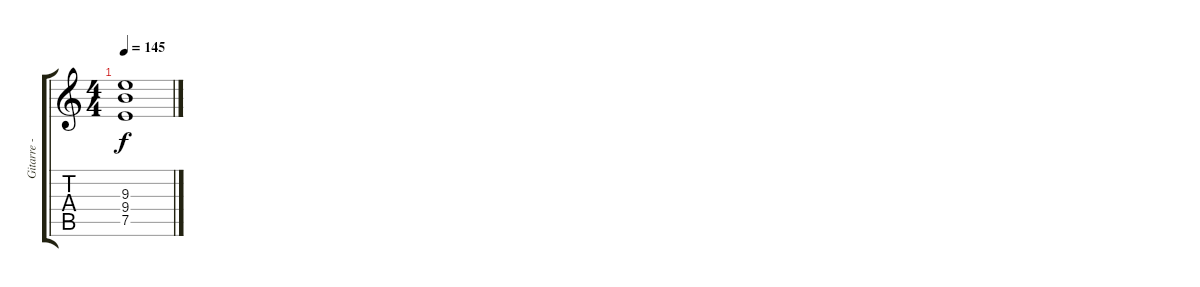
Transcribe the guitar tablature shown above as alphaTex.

\track ("Gitarre - Craig Bonich" "Gitarre - ") {instrument distortionguitar}
\staff {score tabs}
\tuning (E4 B3 G3 D3 A2 E2) {hide}
\ts (4 4)
\tempo 145
\clef g2
\ks c
(9.3 9.4 7.5).1{dy f}
